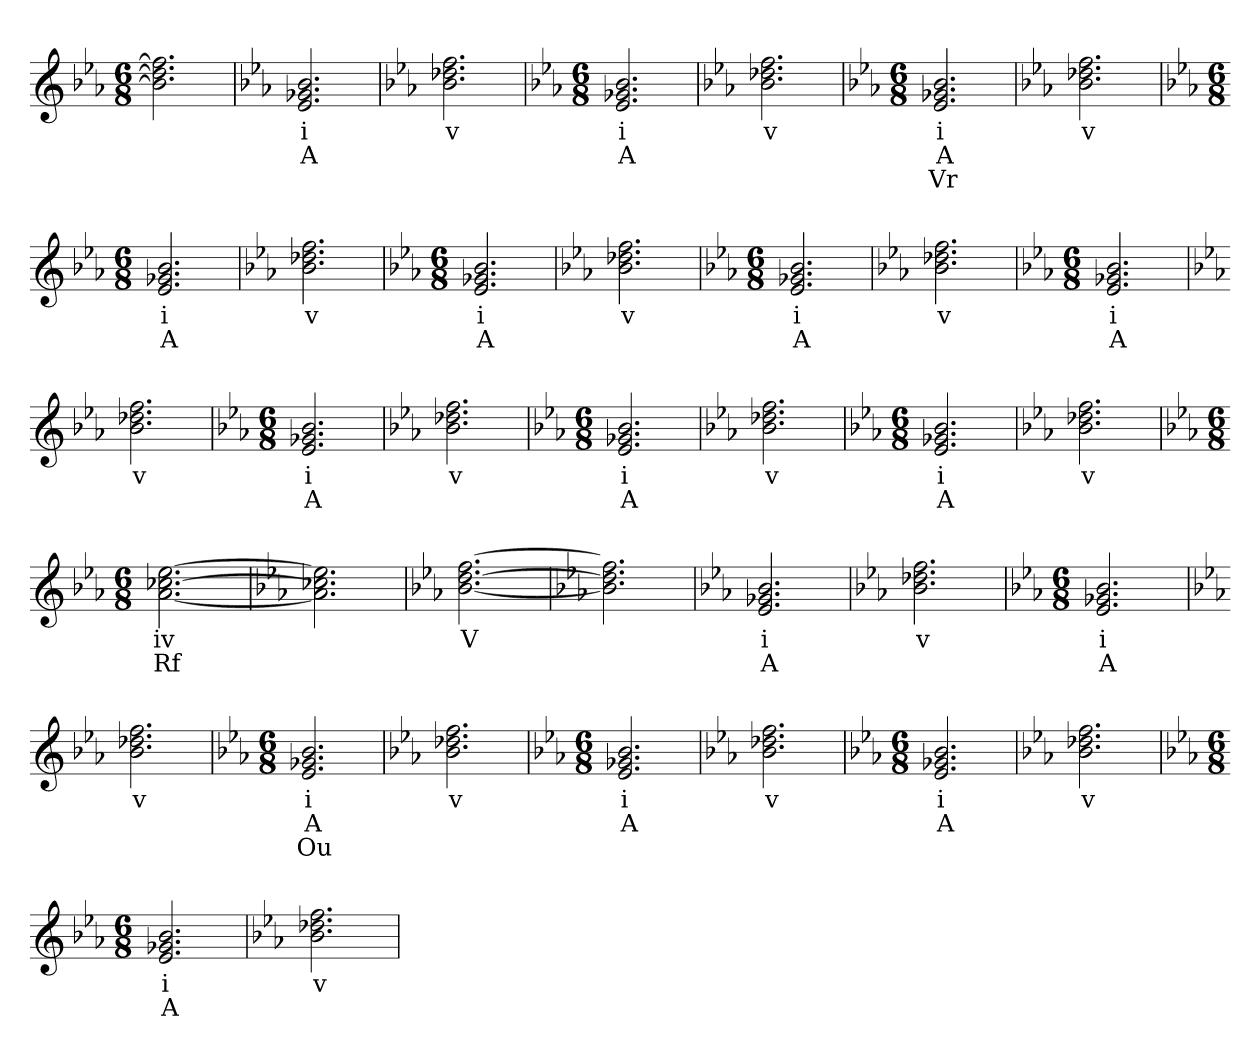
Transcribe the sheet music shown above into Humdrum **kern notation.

**kern	**text	**text	**text
*part1	*part1	*part1	*part1
*staff1	*staff1	*staff1	*staff1
*k[b-e-a-]	*	*	*
*E-:	*	*	*
*M6/8	*	*	*
=	=	=	=
2.b-] 2.dd] 2.ff]	.	.	.
=	=	=	=
*k[b-e-a-]	*	*	*
*E-:	*	*	*
2.e- 2.g-X 2.b-	i	A	.
=	=	=	=
*k[b-e-a-]	*	*	*
*E-:	*	*	*
2.b- 2.dd-X 2.ff	v	.	.
=	=	=	=
*k[b-e-a-]	*	*	*
*E-:	*	*	*
*M6/8	*	*	*
2.e- 2.g-X 2.b-	i	A	.
=	=	=	=
*k[b-e-a-]	*	*	*
*E-:	*	*	*
2.b- 2.dd-X 2.ff	v	.	.
=	=	=	=
*k[b-e-a-]	*	*	*
*E-:	*	*	*
*M6/8	*	*	*
2.e- 2.g-X 2.b-	i	A	Vr
=	=	=	=
*k[b-e-a-]	*	*	*
*E-:	*	*	*
2.b- 2.dd-X 2.ff	v	.	.
=	=	=	=
*k[b-e-a-]	*	*	*
*E-:	*	*	*
*M6/8	*	*	*
2.e- 2.g-X 2.b-	i	A	.
=	=	=	=
*k[b-e-a-]	*	*	*
*E-:	*	*	*
2.b- 2.dd-X 2.ff	v	.	.
=	=	=	=
*k[b-e-a-]	*	*	*
*E-:	*	*	*
*M6/8	*	*	*
2.e- 2.g-X 2.b-	i	A	.
=	=	=	=
*k[b-e-a-]	*	*	*
*E-:	*	*	*
2.b- 2.dd-X 2.ff	v	.	.
=	=	=	=
*k[b-e-a-]	*	*	*
*E-:	*	*	*
*M6/8	*	*	*
2.e- 2.g-X 2.b-	i	A	.
=	=	=	=
*k[b-e-a-]	*	*	*
*E-:	*	*	*
2.b- 2.dd-X 2.ff	v	.	.
=	=	=	=
*k[b-e-a-]	*	*	*
*E-:	*	*	*
*M6/8	*	*	*
2.e- 2.g-X 2.b-	i	A	.
=	=	=	=
*k[b-e-a-]	*	*	*
*E-:	*	*	*
2.b- 2.dd-X 2.ff	v	.	.
=	=	=	=
*k[b-e-a-]	*	*	*
*E-:	*	*	*
*M6/8	*	*	*
2.e- 2.g-X 2.b-	i	A	.
=	=	=	=
*k[b-e-a-]	*	*	*
*E-:	*	*	*
2.b- 2.dd-X 2.ff	v	.	.
=	=	=	=
*k[b-e-a-]	*	*	*
*E-:	*	*	*
*M6/8	*	*	*
2.e- 2.g-X 2.b-	i	A	.
=	=	=	=
*k[b-e-a-]	*	*	*
*E-:	*	*	*
2.b- 2.dd-X 2.ff	v	.	.
=	=	=	=
*k[b-e-a-]	*	*	*
*E-:	*	*	*
*M6/8	*	*	*
2.e- 2.g-X 2.b-	i	A	.
=	=	=	=
*k[b-e-a-]	*	*	*
*E-:	*	*	*
2.b- 2.dd-X 2.ff	v	.	.
=	=	=	=
*k[b-e-a-]	*	*	*
*E-:	*	*	*
*M6/8	*	*	*
[2.a- [2.cc-X [2.ee-	iv	Rf	.
=	=	=	=
*k[b-e-a-]	*	*	*
*E-:	*	*	*
2.a-] 2.cc-X] 2.ee-]	.	.	.
=	=	=	=
*k[b-e-a-]	*	*	*
*E-:	*	*	*
[2.b- [2.dd [2.ff	V	.	.
=	=	=	=
*k[b-e-a-]	*	*	*
*E-:	*	*	*
2.b-] 2.dd] 2.ff]	.	.	.
=	=	=	=
*k[b-e-a-]	*	*	*
*E-:	*	*	*
2.e- 2.g-X 2.b-	i	A	.
=	=	=	=
*k[b-e-a-]	*	*	*
*E-:	*	*	*
2.b- 2.dd-X 2.ff	v	.	.
=	=	=	=
*k[b-e-a-]	*	*	*
*E-:	*	*	*
*M6/8	*	*	*
2.e- 2.g-X 2.b-	i	A	.
=	=	=	=
*k[b-e-a-]	*	*	*
*E-:	*	*	*
2.b- 2.dd-X 2.ff	v	.	.
=	=	=	=
*k[b-e-a-]	*	*	*
*E-:	*	*	*
*M6/8	*	*	*
2.e- 2.g-X 2.b-	i	A	Ou
=	=	=	=
*k[b-e-a-]	*	*	*
*E-:	*	*	*
2.b- 2.dd-X 2.ff	v	.	.
=	=	=	=
*k[b-e-a-]	*	*	*
*E-:	*	*	*
*M6/8	*	*	*
2.e- 2.g-X 2.b-	i	A	.
=	=	=	=
*k[b-e-a-]	*	*	*
*E-:	*	*	*
2.b- 2.dd-X 2.ff	v	.	.
=	=	=	=
*k[b-e-a-]	*	*	*
*E-:	*	*	*
*M6/8	*	*	*
2.e- 2.g-X 2.b-	i	A	.
=	=	=	=
*k[b-e-a-]	*	*	*
*E-:	*	*	*
2.b- 2.dd-X 2.ff	v	.	.
=	=	=	=
*k[b-e-a-]	*	*	*
*E-:	*	*	*
*M6/8	*	*	*
2.e- 2.g-X 2.b-	i	A	.
=	=	=	=
*k[b-e-a-]	*	*	*
*E-:	*	*	*
2.b- 2.dd-X 2.ff	v	.	.
=	=	=	=
*-	*-	*-	*-
